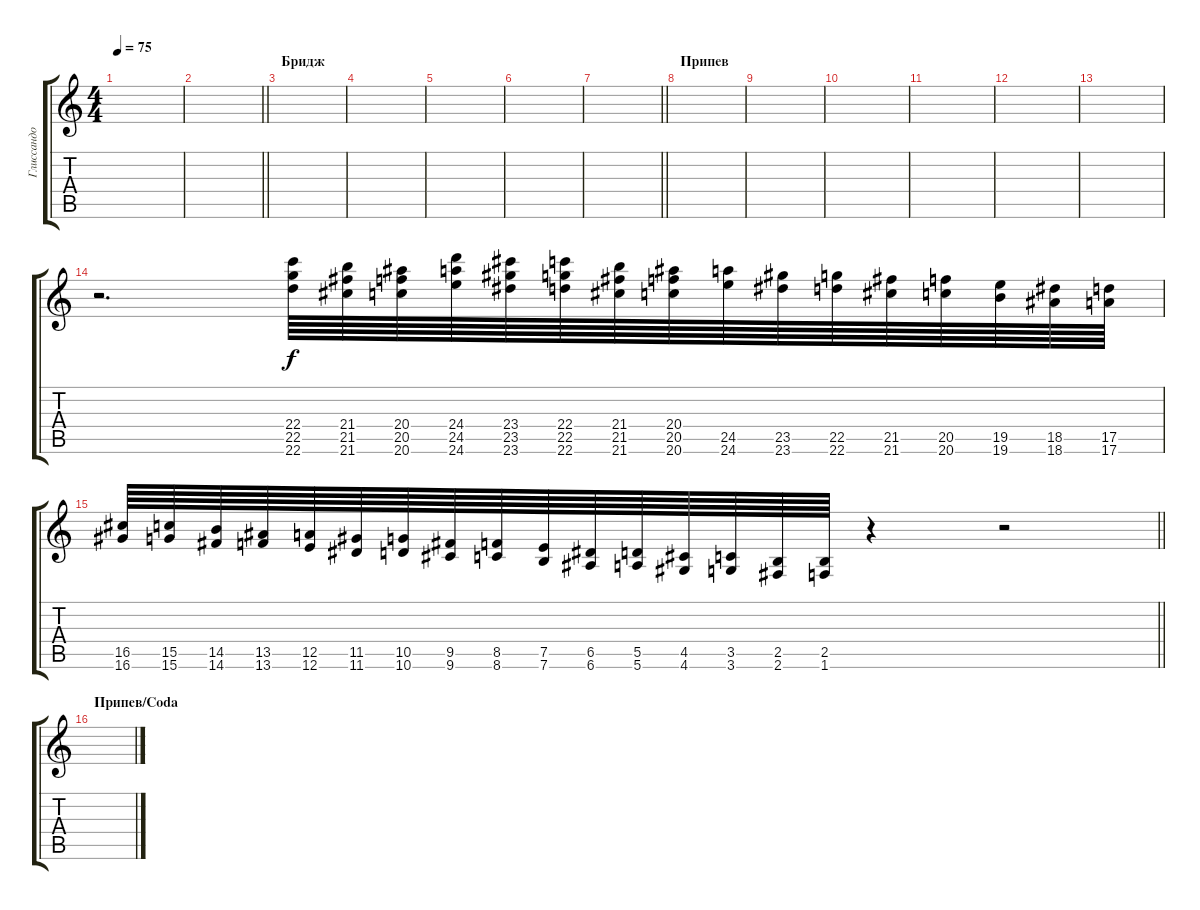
\track ("Глиссандо" "Глиссандо") {instrument distortionguitar}
\staff {score tabs}
\tuning (E4 B3 G3 D3 A2 E2) {hide}
\ts (4 4)
\tempo 75
\clef g2
\ks c
|
\barLineRight lightlight
|
\section ("" "Бридж")
|
|
|
|
\barLineRight lightlight
|
\section ("" "Припев")
|
|
|
|
|
|
r.2{d} (22.4 22.5 22.6).64 (21.4 21.5 21.6).64 (20.4 20.5 20.6).64 (24.4 24.5 24.6).64 (23.4 23.5 23.6).64 (22.4 22.5 22.6).64 (21.4 21.5 21.6).64 (20.4 20.5 20.6).64 (24.5 24.6).64 (23.5 23.6).64 (22.5 22.6).64 (21.5 21.6).64 (20.5 20.6).64 (19.5 19.6).64 (18.5 18.6).64 (17.5 17.6).64 |
\barLineRight lightlight
(16.5 16.6).64 (15.5 15.6).64 (14.5 14.6).64 (13.5 13.6).64 (12.5 12.6).64 (11.5 11.6).64 (10.5 10.6).64 (9.5 9.6).64 (8.5 8.6).64 (7.5 7.6).64 (6.5 6.6).64 (5.5 5.6).64 (4.5 4.6).64 (3.5 3.6).64 (2.5 2.6).64 (2.5 1.6).64 r.4 r.2 |
\section ("" "Припев/Coda")
